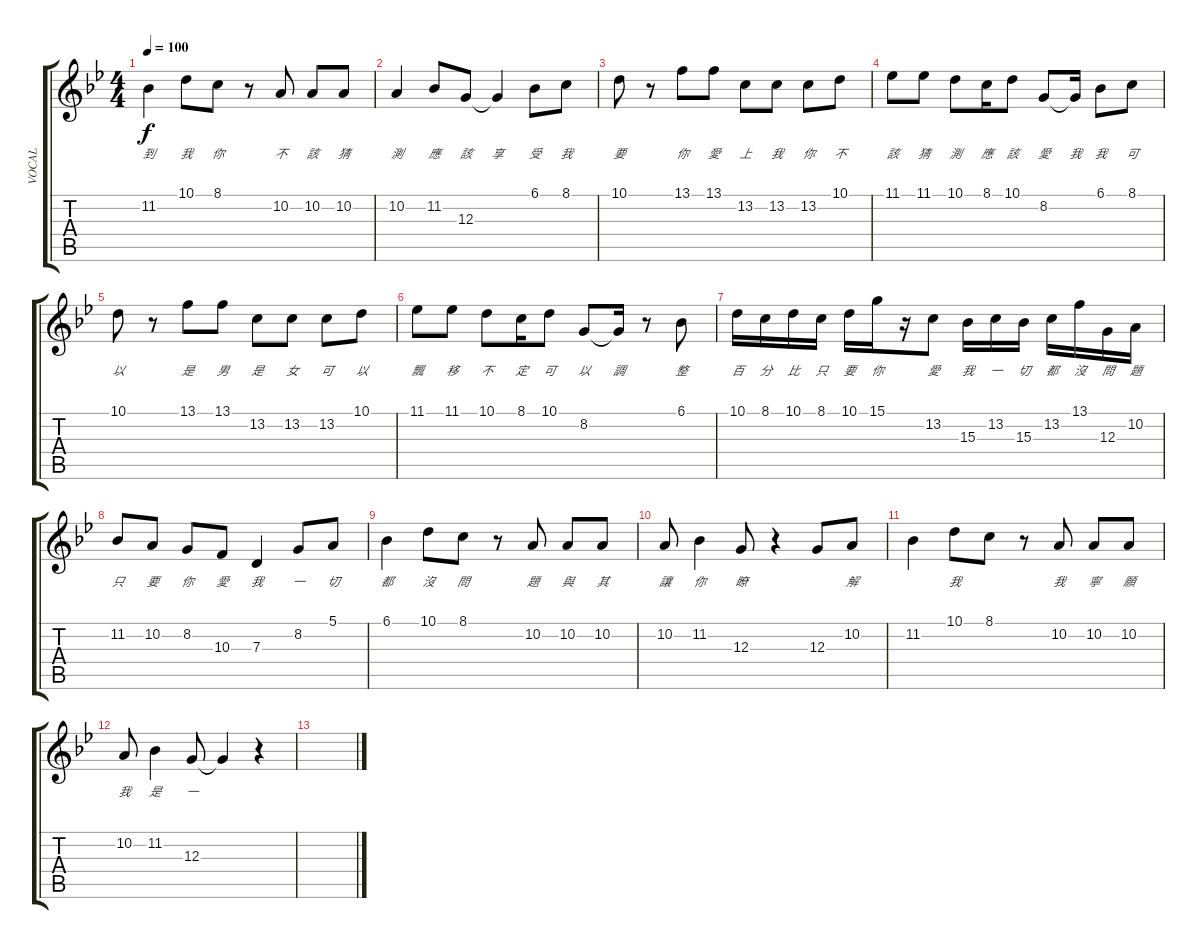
\track ("VOCAL" "VOCAL") {instrument electricpiano1}
\staff {score tabs}
\tuning (E4 B3 G3 D3 A2 E2) {hide}
\ts (4 4)
\tempo 100
\clef g2
\ks bb
11.2.4{lyrics (0 "到") lyrics (1 "") lyrics (2 "") lyrics (3 "") lyrics (4 "") dy f} 10.1.8{lyrics (0 "我") lyrics (1 "") lyrics (2 "") lyrics (3 "") lyrics (4 "")} 8.1.8{lyrics (0 "你") lyrics (1 "") lyrics (2 "") lyrics (3 "") lyrics (4 "")} r.8 10.2.8{lyrics (0 "不") lyrics (1 "") lyrics (2 "") lyrics (3 "") lyrics (4 "")} 10.2.8{lyrics (0 "該") lyrics (1 "") lyrics (2 "") lyrics (3 "") lyrics (4 "")} 10.2.8{lyrics (0 "猜") lyrics (1 "") lyrics (2 "") lyrics (3 "") lyrics (4 "")} |
10.2.4{lyrics (0 "測") lyrics (1 "") lyrics (2 "") lyrics (3 "") lyrics (4 "")} 11.2.8{lyrics (0 "應") lyrics (1 "") lyrics (2 "") lyrics (3 "") lyrics (4 "")} 12.3.8{lyrics (0 "該") lyrics (1 "") lyrics (2 "") lyrics (3 "") lyrics (4 "")} 12.3{t}.4{lyrics (0 "享") lyrics (1 "") lyrics (2 "") lyrics (3 "") lyrics (4 "")} 6.1.8{lyrics (0 "受") lyrics (1 "") lyrics (2 "") lyrics (3 "") lyrics (4 "")} 8.1.8{lyrics (0 "我") lyrics (1 "") lyrics (2 "") lyrics (3 "") lyrics (4 "")} |
10.1.8{lyrics (0 "要") lyrics (1 "") lyrics (2 "") lyrics (3 "") lyrics (4 "")} r.8 13.1.8{lyrics (0 "你") lyrics (1 "") lyrics (2 "") lyrics (3 "") lyrics (4 "")} 13.1.8{lyrics (0 "愛") lyrics (1 "") lyrics (2 "") lyrics (3 "") lyrics (4 "")} 13.2.8{lyrics (0 "上") lyrics (1 "") lyrics (2 "") lyrics (3 "") lyrics (4 "")} 13.2.8{lyrics (0 "我") lyrics (1 "") lyrics (2 "") lyrics (3 "") lyrics (4 "")} 13.2.8{lyrics (0 "你") lyrics (1 "") lyrics (2 "") lyrics (3 "") lyrics (4 "")} 10.1.8{lyrics (0 "不") lyrics (1 "") lyrics (2 "") lyrics (3 "") lyrics (4 "")} |
11.1.8{lyrics (0 "該") lyrics (1 "") lyrics (2 "") lyrics (3 "") lyrics (4 "")} 11.1.8{lyrics (0 "猜") lyrics (1 "") lyrics (2 "") lyrics (3 "") lyrics (4 "")} 10.1.8{lyrics (0 "測") lyrics (1 "") lyrics (2 "") lyrics (3 "") lyrics (4 "")} 8.1.16{lyrics (0 "應") lyrics (1 "") lyrics (2 "") lyrics (3 "") lyrics (4 "")} 10.1.8{lyrics (0 "該") lyrics (1 "") lyrics (2 "") lyrics (3 "") lyrics (4 "")} 8.2.8{lyrics (0 "愛") lyrics (1 "") lyrics (2 "") lyrics (3 "") lyrics (4 "")} 8.2{t}.16{lyrics (0 "我") lyrics (1 "") lyrics (2 "") lyrics (3 "") lyrics (4 "")} 6.1.8{lyrics (0 "我") lyrics (1 "") lyrics (2 "") lyrics (3 "") lyrics (4 "")} 8.1.8{lyrics (0 "可") lyrics (1 "") lyrics (2 "") lyrics (3 "") lyrics (4 "")} |
10.1.8{lyrics (0 "以") lyrics (1 "") lyrics (2 "") lyrics (3 "") lyrics (4 "")} r.8 13.1.8{lyrics (0 "是") lyrics (1 "") lyrics (2 "") lyrics (3 "") lyrics (4 "")} 13.1.8{lyrics (0 "男") lyrics (1 "") lyrics (2 "") lyrics (3 "") lyrics (4 "")} 13.2.8{lyrics (0 "是") lyrics (1 "") lyrics (2 "") lyrics (3 "") lyrics (4 "")} 13.2.8{lyrics (0 "女　") lyrics (1 "") lyrics (2 "") lyrics (3 "") lyrics (4 "")} 13.2.8{lyrics (0 "可") lyrics (1 "") lyrics (2 "") lyrics (3 "") lyrics (4 "")} 10.1.8{lyrics (0 "以") lyrics (1 "") lyrics (2 "") lyrics (3 "") lyrics (4 "")} |
11.1.8{lyrics (0 "飄") lyrics (1 "") lyrics (2 "") lyrics (3 "") lyrics (4 "")} 11.1.8{lyrics (0 "移") lyrics (1 "") lyrics (2 "") lyrics (3 "") lyrics (4 "")} 10.1.8{lyrics (0 "不") lyrics (1 "") lyrics (2 "") lyrics (3 "") lyrics (4 "")} 8.1.16{lyrics (0 "定　") lyrics (1 "") lyrics (2 "") lyrics (3 "") lyrics (4 "")} 10.1.8{lyrics (0 "可") lyrics (1 "") lyrics (2 "") lyrics (3 "") lyrics (4 "")} 8.2.8{lyrics (0 "以") lyrics (1 "") lyrics (2 "") lyrics (3 "") lyrics (4 "")} 8.2{t}.16{lyrics (0 "調") lyrics (1 "") lyrics (2 "") lyrics (3 "") lyrics (4 "")} r.8 6.1.8{lyrics (0 "整") lyrics (1 "") lyrics (2 "") lyrics (3 "") lyrics (4 "")} |
10.1.16{lyrics (0 "百") lyrics (1 "") lyrics (2 "") lyrics (3 "") lyrics (4 "")} 8.1.16{lyrics (0 "分") lyrics (1 "") lyrics (2 "") lyrics (3 "") lyrics (4 "")} 10.1.16{lyrics (0 "比") lyrics (1 "") lyrics (2 "") lyrics (3 "") lyrics (4 "")} 8.1.16{lyrics (0 "只") lyrics (1 "") lyrics (2 "") lyrics (3 "") lyrics (4 "")} 10.1.16{lyrics (0 "要") lyrics (1 "") lyrics (2 "") lyrics (3 "") lyrics (4 "")} 15.1.16{lyrics (0 "你") lyrics (1 "") lyrics (2 "") lyrics (3 "") lyrics (4 "")} r.16 13.2.8{lyrics (0 "愛") lyrics (1 "") lyrics (2 "") lyrics (3 "") lyrics (4 "")} 15.3.16{lyrics (0 "我") lyrics (1 "") lyrics (2 "") lyrics (3 "") lyrics (4 "")} 13.2.16{lyrics (0 "一") lyrics (1 "") lyrics (2 "") lyrics (3 "") lyrics (4 "")} 15.3.16{lyrics (0 "切") lyrics (1 "") lyrics (2 "") lyrics (3 "") lyrics (4 "")} 13.2.16{lyrics (0 "都") lyrics (1 "") lyrics (2 "") lyrics (3 "") lyrics (4 "")} 13.1.16{lyrics (0 "沒") lyrics (1 "") lyrics (2 "") lyrics (3 "") lyrics (4 "")} 12.3.16{lyrics (0 "問") lyrics (1 "") lyrics (2 "") lyrics (3 "") lyrics (4 "")} 10.2.16{lyrics (0 "題　") lyrics (1 "") lyrics (2 "") lyrics (3 "") lyrics (4 "")} |
11.2.8{lyrics (0 "只") lyrics (1 "") lyrics (2 "") lyrics (3 "") lyrics (4 "")} 10.2.8{lyrics (0 "要") lyrics (1 "") lyrics (2 "") lyrics (3 "") lyrics (4 "")} 8.2.8{lyrics (0 "你") lyrics (1 "") lyrics (2 "") lyrics (3 "") lyrics (4 "")} 10.3.8{lyrics (0 "愛") lyrics (1 "") lyrics (2 "") lyrics (3 "") lyrics (4 "")} 7.3.4{lyrics (0 "我") lyrics (1 "") lyrics (2 "") lyrics (3 "") lyrics (4 "")} 8.2.8{lyrics (0 "一") lyrics (1 "") lyrics (2 "") lyrics (3 "") lyrics (4 "")} 5.1.8{lyrics (0 "切") lyrics (1 "") lyrics (2 "") lyrics (3 "") lyrics (4 "")} |
6.1.4{lyrics (0 "都") lyrics (1 "") lyrics (2 "") lyrics (3 "") lyrics (4 "")} 10.1.8{lyrics (0 "沒") lyrics (1 "") lyrics (2 "") lyrics (3 "") lyrics (4 "")} 8.1.8{lyrics (0 "問") lyrics (1 "") lyrics (2 "") lyrics (3 "") lyrics (4 "")} r.8 10.2.8{lyrics (0 "題") lyrics (1 "") lyrics (2 "") lyrics (3 "") lyrics (4 "")} 10.2.8{lyrics (0 "與") lyrics (1 "") lyrics (2 "") lyrics (3 "") lyrics (4 "")} 10.2.8{lyrics (0 "其") lyrics (1 "") lyrics (2 "") lyrics (3 "") lyrics (4 "")} |
10.2.8{lyrics (0 "讓") lyrics (1 "") lyrics (2 "") lyrics (3 "") lyrics (4 "")} 11.2.4{lyrics (0 "你") lyrics (1 "") lyrics (2 "") lyrics (3 "") lyrics (4 "")} 12.3.8{lyrics (0 "瞭") lyrics (1 "") lyrics (2 "") lyrics (3 "") lyrics (4 "")} r.4 12.3.8{lyrics (0 "") lyrics (1 "") lyrics (2 "") lyrics (3 "") lyrics (4 "")} 10.2.8{lyrics (0 "解") lyrics (1 "") lyrics (2 "") lyrics (3 "") lyrics (4 "")} |
11.2.4{lyrics (0 "") lyrics (1 "") lyrics (2 "") lyrics (3 "") lyrics (4 "")} 10.1.8{lyrics (0 "我　") lyrics (1 "") lyrics (2 "") lyrics (3 "") lyrics (4 "")} 8.1.8{lyrics (0 "") lyrics (1 "") lyrics (2 "") lyrics (3 "") lyrics (4 "")} r.8 10.2.8{lyrics (0 "我") lyrics (1 "") lyrics (2 "") lyrics (3 "") lyrics (4 "")} 10.2.8{lyrics (0 "寧") lyrics (1 "") lyrics (2 "") lyrics (3 "") lyrics (4 "")} 10.2.8{lyrics (0 "願") lyrics (1 "") lyrics (2 "") lyrics (3 "") lyrics (4 "")} |
10.2.8{lyrics (0 "我") lyrics (1 "") lyrics (2 "") lyrics (3 "") lyrics (4 "")} 11.2.4{lyrics (0 "是") lyrics (1 "") lyrics (2 "") lyrics (3 "") lyrics (4 "")} 12.3.8{lyrics (0 "一") lyrics (1 "") lyrics (2 "") lyrics (3 "") lyrics (4 "")} 12.3{t}.4{lyrics (0 "") lyrics (1 "") lyrics (2 "") lyrics (3 "") lyrics (4 "")} r.4 |
\ks gminor
